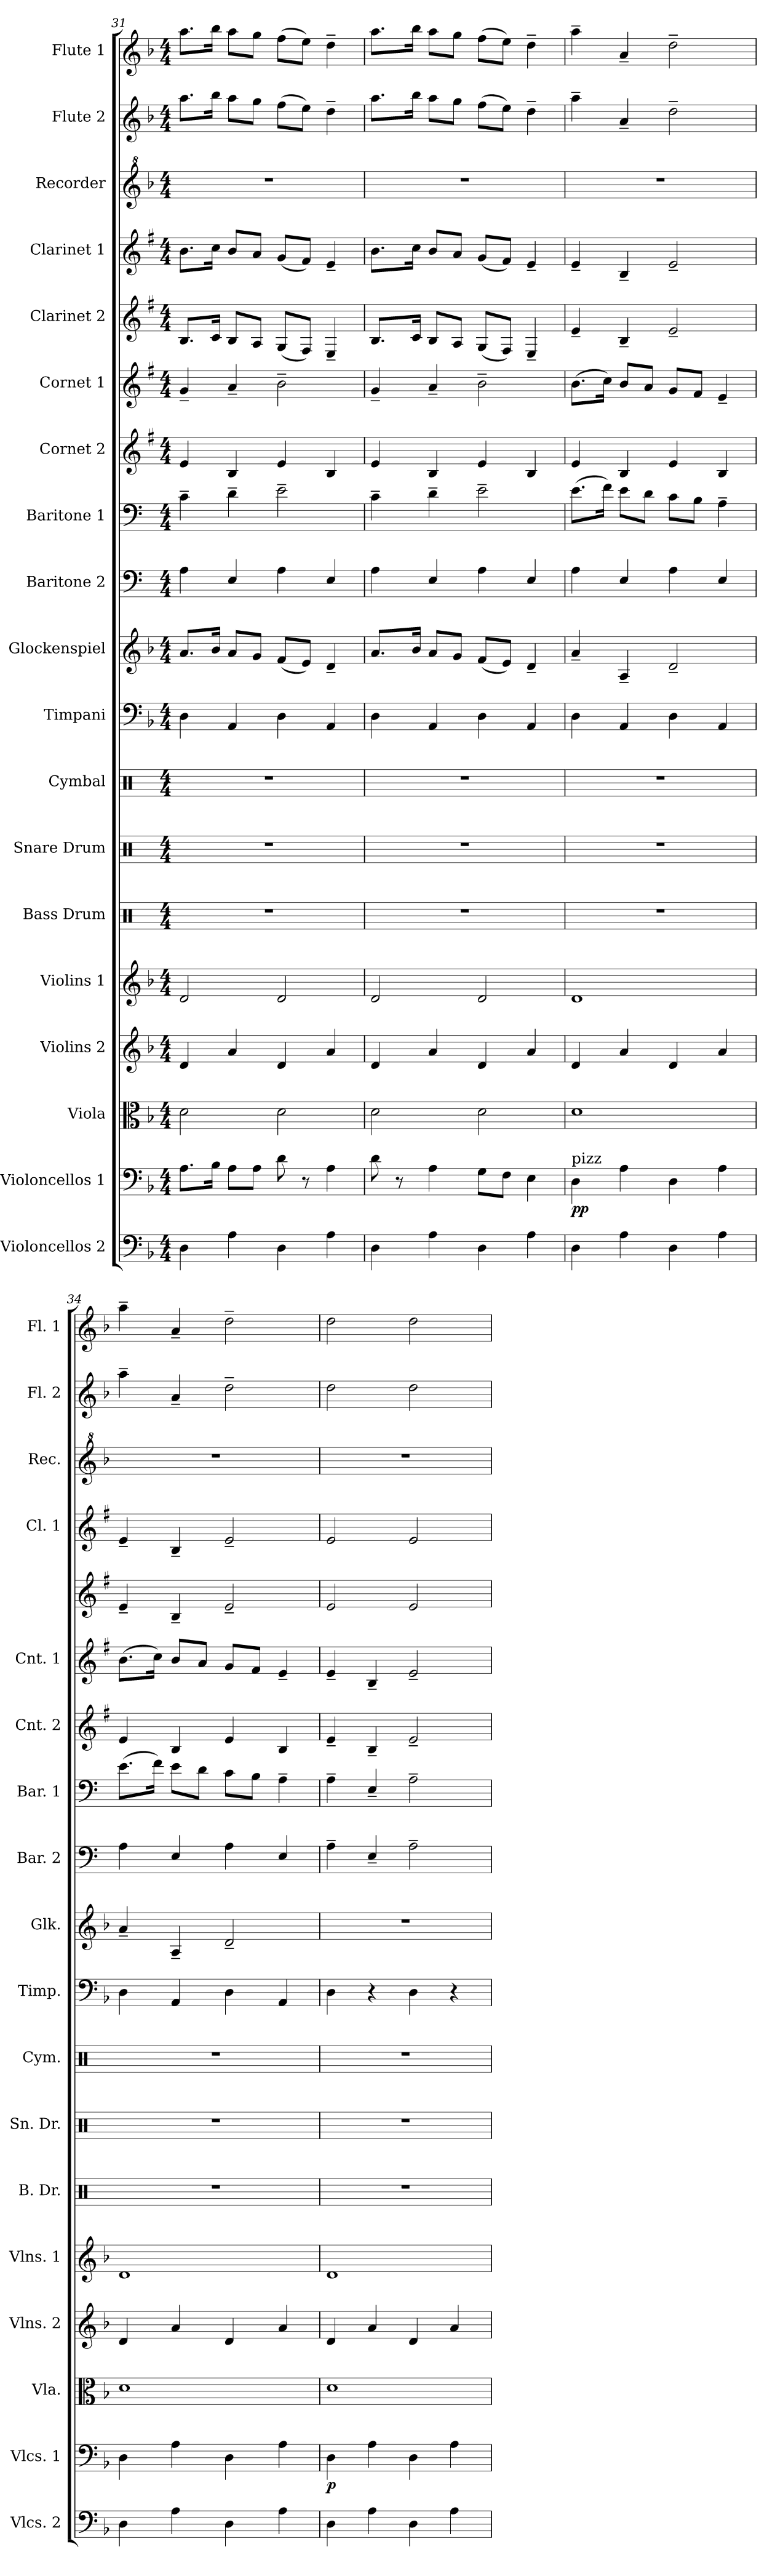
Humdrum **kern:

**kern	**kern	**dynam	**kern	**kern	**kern	**kern	**kern	**kern	**kern	**kern	**kern	**kern	**kern	**kern	**kern	**kern	**kern	**kern	**kern
*part19	*part18	*part18	*part17	*part16	*part15	*part14	*part13	*part12	*part11	*part10	*part9	*part8	*part7	*part6	*part5	*part4	*part3	*part2	*part1
*staff19	*staff18	*staff18	*staff17	*staff16	*staff15	*staff14	*staff13	*staff12	*staff11	*staff10	*staff9	*staff8	*staff7	*staff6	*staff5	*staff4	*staff3	*staff2	*staff1
*I"Violoncellos 2	*I"Violoncellos 1	*	*I"Viola	*I"Violins 2	*I"Violins 1	*I"Bass Drum	*I"Snare Drum	*I"Cymbal	*I"Timpani	*I"Glockenspiel	*I"Baritone 2	*I"Baritone 1	*I"Cornet 2	*I"Cornet 1	*I"Clarinet 2	*I"Clarinet 1	*I"Recorder	*I"Flute 2	*I"Flute 1
*I'Vlcs. 2	*I'Vlcs. 1	*	*I'Vla.	*I'Vlns. 2	*I'Vlns. 1	*I'B. Dr.	*I'Sn. Dr.	*I'Cym.	*I'Timp.	*I'Glk.	*I'Bar. 2	*I'Bar. 1	*I'Cnt. 2	*I'Cnt. 1	*	*I'Cl. 1	*I'Rec.	*I'Fl. 2	*I'Fl. 1
!!LO:PB:g=z
*clefF4	*clefF4	*	*clefC3	*clefG2	*clefG2	*clefX	*clefX	*clefX	*clefF4	*clefG2	*clefF4	*clefF4	*clefG2	*clefG2	*clefG2	*clefG2	*clefG^2	*clefG2	*clefG2
*	*	*	*	*	*	*	*	*	*	*ITrd-14c-24	*ITrd4c7	*ITrd4c7	*ITrd1c2	*ITrd1c2	*ITrd1c2	*ITrd1c2	*	*	*
*k[b-]	*k[b-]	*	*k[b-]	*k[b-]	*k[b-]	*k[]	*k[]	*k[]	*k[b-]	*k[b-]	*k[b-]	*k[b-]	*k[b-]	*k[b-]	*k[b-]	*k[b-]	*k[b-]	*k[b-]	*k[b-]
*M4/4	*M4/4	*	*M4/4	*M4/4	*M4/4	*M4/4	*M4/4	*M4/4	*M4/4	*M4/4	*M4/4	*M4/4	*M4/4	*M4/4	*M4/4	*M4/4	*M4/4	*M4/4	*M4/4
=31	=31	=31	=31	=31	=31	=31	=31	=31	=31	=31	=31	=31	=31	=31	=31	=31	=31	=31	=31
4D\	8.A\L	.	2d\	4d/	2d/	1r	1r	1r	4D\	8.aaa/L	4D\	4F~\	4d/	4f~/	8.A/L	8.a\L	1r	8.aa\L	8.aa\L
.	16B-\Jk	.	.	.	.	.	.	.	.	16bbb-/Jk	.	.	.	.	16B-/Jk	16b-\Jk	.	16bb-\Jk	16bb-\Jk
4A\	8A\L	.	.	4a/	.	.	.	.	4AA/	8aaa/L	4AA/	4G~\	4A/	4g~/	8A/L	8a/L	.	8aa\L	8aa\L
.	8A\J	.	.	.	.	.	.	.	.	8ggg/J	.	.	.	.	8G/J	8g/J	.	8gg\J	8gg\J
4D\	8d\	.	2d\	4d/	2d/	.	.	.	4D\	(8fff/L	4D\	2A~\	4d/	2a~\	(8F/L	(8f/L	.	(8ff\L	(8ff\L
.	8r	.	.	.	.	.	.	.	.	8eee/J)	.	.	.	.	8E/J)	8e/J)	.	8ee\J)	8ee\J)
4A\	4A\	.	.	4a/	.	.	.	.	4AA/	4ddd~/	4AA/	.	4A/	.	4D~/	4d~/	.	4dd~\	4dd~\
=32	=32	=32	=32	=32	=32	=32	=32	=32	=32	=32	=32	=32	=32	=32	=32	=32	=32	=32	=32
4D\	8d\	.	2d\	4d/	2d/	1r	1r	1r	4D\	8.aaa/L	4D\	4F~\	4d/	4f~/	8.A/L	8.a\L	1r	8.aa\L	8.aa\L
.	8r	.	.	.	.	.	.	.	.	.	.	.	.	.	.	.	.	.	.
.	.	.	.	.	.	.	.	.	.	16bbb-/Jk	.	.	.	.	16B-/Jk	16b-\Jk	.	16bb-\Jk	16bb-\Jk
4A\	4A\	.	.	4a/	.	.	.	.	4AA/	8aaa/L	4AA/	4G~\	4A/	4g~/	8A/L	8a/L	.	8aa\L	8aa\L
.	.	.	.	.	.	.	.	.	.	8ggg/J	.	.	.	.	8G/J	8g/J	.	8gg\J	8gg\J
4D\	8G\L	.	2d\	4d/	2d/	.	.	.	4D\	(8fff/L	4D\	2A~\	4d/	2a~\	(8F/L	(8f/L	.	(8ff\L	(8ff\L
.	8F\J	.	.	.	.	.	.	.	.	8eee/J)	.	.	.	.	8E/J)	8e/J)	.	8ee\J)	8ee\J)
4A\	4E\	.	.	4a/	.	.	.	.	4AA/	4ddd~/	4AA/	.	4A/	.	4D~/	4d~/	.	4dd~\	4dd~\
=33	=33	=33	=33	=33	=33	=33	=33	=33	=33	=33	=33	=33	=33	=33	=33	=33	=33	=33	=33
!	!LO:TX:a:t=pizz	!	!	!	!	!	!	!	!	!	!	!	!	!	!	!	!	!	!
!	!	!LO:DY:b	!	!	!	!	!	!	!	!	!	!	!	!	!	!	!	!	!
!	!	!LO:DY:n=1:b	!	!	!	!	!	!	!	!	!	!	!	!	!	!	!	!	!
4D\	4D\	p p	1d	4d/	1d	1r	1r	1r	4D\	4aaa~/	4D\	(8.A\L	4d/	(8.a\L	4d~/	4d~/	1r	4aa~\	4aa~\
.	.	.	.	.	.	.	.	.	.	.	.	16B-\Jk)	.	16b-\Jk)	.	.	.	.	.
4A\	4A\	.	.	4a/	.	.	.	.	4AA/	4aa~/	4AA/	8A\L	4A/	8a/L	4A~/	4A~/	.	4a~/	4a~/
.	.	.	.	.	.	.	.	.	.	.	.	8G\J	.	8g/J	.	.	.	.	.
4D\	4D\	.	.	4d/	.	.	.	.	4D\	2ddd~/	4D\	8F\L	4d/	8f/L	2d~/	2d~/	.	2dd~\	2dd~\
.	.	.	.	.	.	.	.	.	.	.	.	8E\J	.	8e/J	.	.	.	.	.
4A\	4A\	.	.	4a/	.	.	.	.	4AA/	.	4AA/	4D~\	4A/	4d~/	.	.	.	.	.
=34	=34	=34	=34	=34	=34	=34	=34	=34	=34	=34	=34	=34	=34	=34	=34	=34	=34	=34	=34
4D\	4D\	.	1d	4d/	1d	1r	1r	1r	4D\	4aaa~/	4D\	(8.A\L	4d/	(8.a\L	4d~/	4d~/	1r	4aa~\	4aa~\
.	.	.	.	.	.	.	.	.	.	.	.	16B-\Jk)	.	16b-\Jk)	.	.	.	.	.
4A\	4A\	.	.	4a/	.	.	.	.	4AA/	4aa~/	4AA/	8A\L	4A/	8a/L	4A~/	4A~/	.	4a~/	4a~/
.	.	.	.	.	.	.	.	.	.	.	.	8G\J	.	8g/J	.	.	.	.	.
4D\	4D\	.	.	4d/	.	.	.	.	4D\	2ddd~/	4D\	8F\L	4d/	8f/L	2d~/	2d~/	.	2dd~\	2dd~\
.	.	.	.	.	.	.	.	.	.	.	.	8E\J	.	8e/J	.	.	.	.	.
4A\	4A\	.	.	4a/	.	.	.	.	4AA/	.	4AA/	4D~\	4A/	4d~/	.	.	.	.	.
=35	=35	=35	=35	=35	=35	=35	=35	=35	=35	=35	=35	=35	=35	=35	=35	=35	=35	=35	=35
!	!	!LO:DY:b	!	!	!	!	!	!	!	!	!	!	!	!	!	!	!	!	!
4D\	4D\	p	1d	4d/	1d	1r	1r	1r	4D\	1r	4D~\	4D~\	4d~/	4d~/	2d/	2d/	1r	2dd\	2dd\
4A\	4A\	.	.	4a/	.	.	.	.	4r	.	4AA~/	4AA~/	4A~/	4A~/	.	.	.	.	.
4D\	4D\	.	.	4d/	.	.	.	.	4D\	.	2D~\	2D~\	2d~/	2d~/	2d/	2d/	.	2dd\	2dd\
4A\	4A\	.	.	4a/	.	.	.	.	4r	.	.	.	.	.	.	.	.	.	.
=	=	=	=	=	=	=	=	=	=	=	=	=	=	=	=	=	=	=	=
*-	*-	*-	*-	*-	*-	*-	*-	*-	*-	*-	*-	*-	*-	*-	*-	*-	*-	*-	*-
